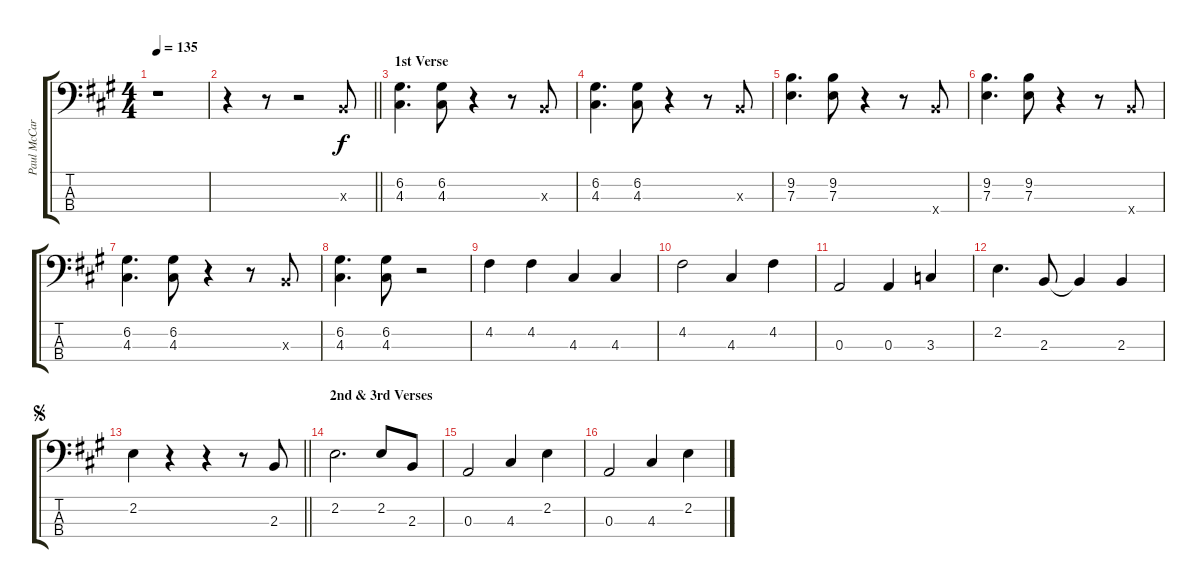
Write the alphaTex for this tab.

\track ("Paul McCartney (Bass)" "Paul McCar") {instrument electricbassfinger}
\staff {score tabs}
\tuning (G2 D2 A1 E1) {hide}
\ts (4 4)
\tempo 135
\clef f4
\ks a
r.1{dy f instrument electricbassfinger} |
\barLineRight lightlight
r.4 r.8 r.2 2.3{x}.8 |
\section ("" "1st Verse")
(6.2 4.3).4{d} (6.2 4.3).8 r.4 r.8 2.3{x}.8 |
(6.2 4.3).4{d} (6.2 4.3).8 r.4 r.8 2.3{x}.8 |
(9.2 7.3).4{d} (9.2 7.3).8 r.4 r.8 7.4{x}.8 |
(9.2 7.3).4{d} (9.2 7.3).8 r.4 r.8 7.4{x}.8 |
(6.2 4.3).4{d} (6.2 4.3).8 r.4 r.8 2.3{x}.8 |
(6.2 4.3).4{d} (6.2 4.3).8 r.2 |
4.2.4 4.2.4 4.3.4 4.3.4 |
4.2.2 4.3.4 4.2.4 |
0.3.2 0.3.4 3.3.4 |
2.2.4{d} 2.3.8 2.3{t}.4 2.3.4 |
\jump segno
\barLineRight lightlight
2.2.4 r.4 r.4 r.8 2.3.8 |
\section ("" "2nd & 3rd Verses")
2.2.2{d} 2.2.8 2.3.8 |
0.3.2 4.3.4 2.2.4 |
0.3.2 4.3.4 2.2.4
